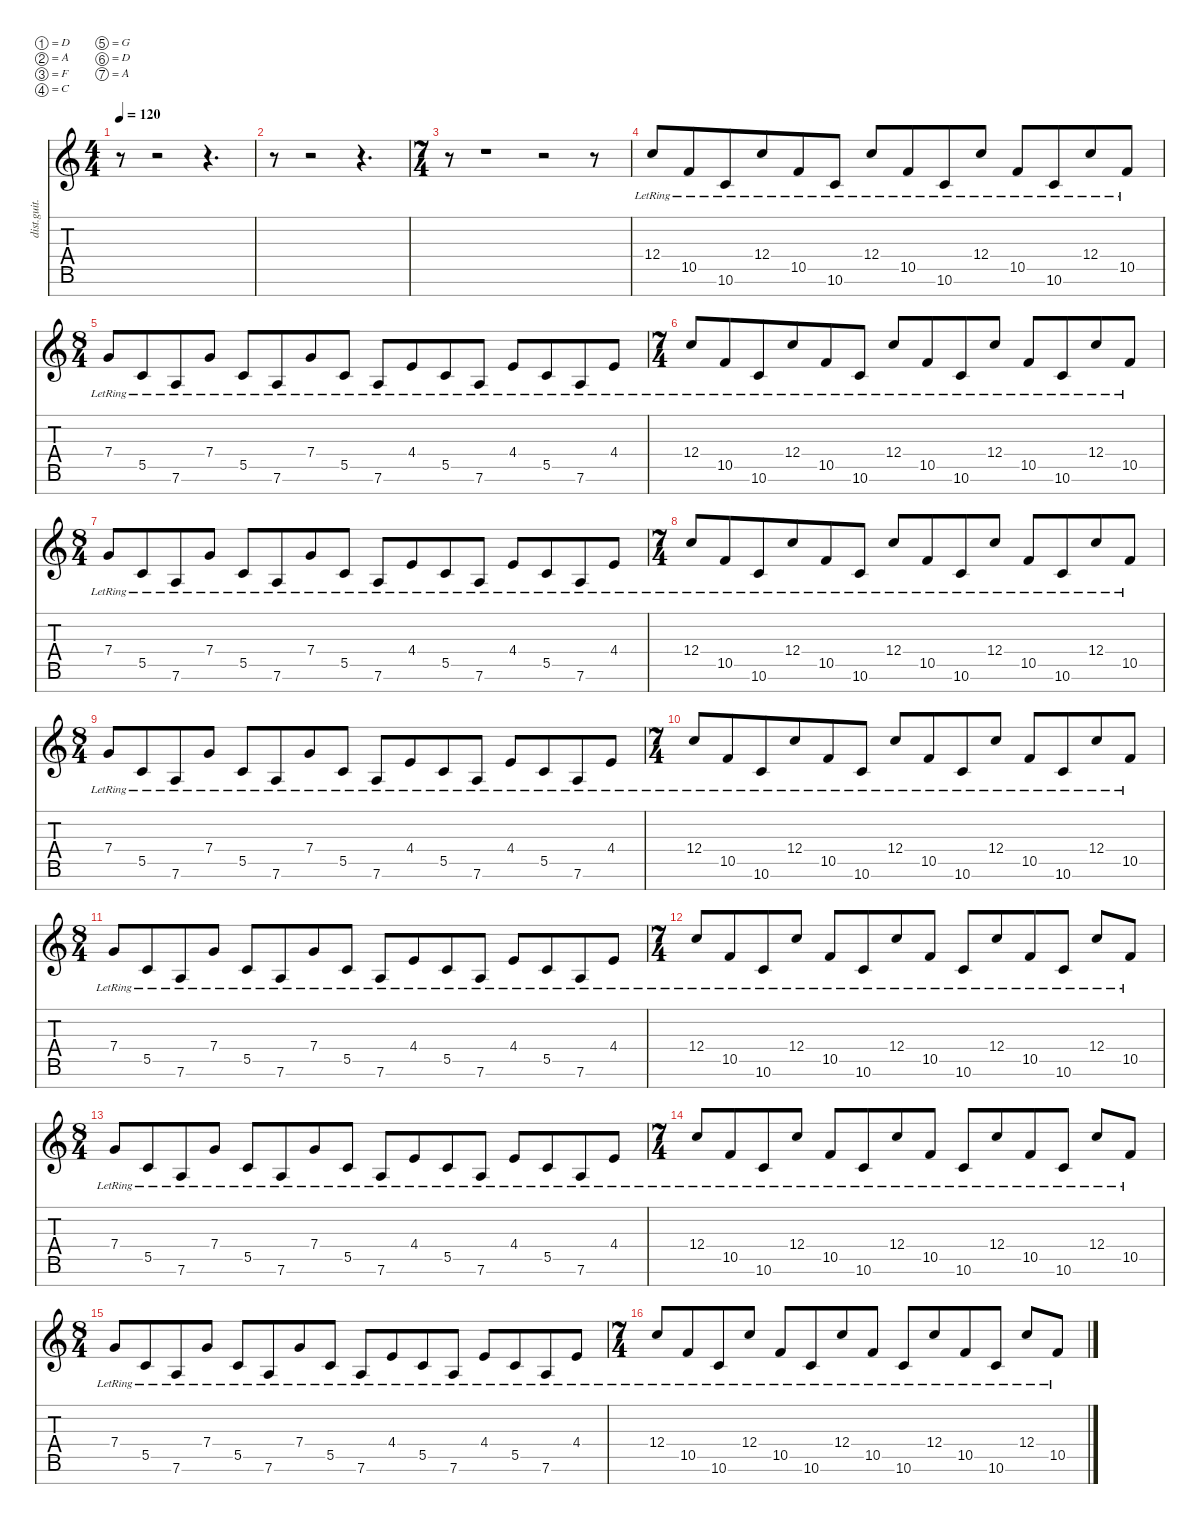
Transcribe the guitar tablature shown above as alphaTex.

\defaultSystemsLayout 4
\hideDynamics
\bracketExtendMode nobrackets
\otherSystemsTrackNameOrientation horizontal
\track ("Guitar 1" "dist.guit.") {instrument distortionguitar}
\staff {score tabs}
\tuning (D4 A3 F3 C3 G2 D2 A1)
\ts (4 4)
\tempo 120
\clef g2
\ks c
r.8{dy f beam Down} r.2{beam Down} r.4{d beam Down} |
r.8{beam Down} r.2{beam Down} r.4{d beam Down} |
\ts (7 4)
\beaming (8 6 4 4)
r.8{beam Down} r.1{beam Down} r.2{beam Down} r.8{beam Down} |
12.4{lr}.8{instrument acousticguitarsteel beam Up} 10.5{lr}.8{beam Up} 10.6{lr}.8{beam Up} 12.4{lr}.8{beam Up} 10.5{lr}.8{beam Up} 10.6{lr}.8{beam Up} 12.4{lr}.8{beam Up} 10.5{lr}.8{beam Up} 10.6{lr}.8{beam Up} 12.4{lr}.8{beam Up} 10.5{lr}.8{beam Up} 10.6{lr}.8{beam Up} 12.4{lr}.8{beam Up} 10.5{lr}.8{beam Up} |
\ts (8 4)
\beaming (8 4 4 4 4)
7.4{lr}.8{beam Up} 5.5{lr}.8{beam Up} 7.6{lr}.8{beam Up} 7.4{lr}.8{beam Up} 5.5{lr}.8{beam Up} 7.6{lr}.8{beam Up} 7.4{lr}.8{beam Up} 5.5{lr}.8{beam Up} 7.6{lr}.8{beam Up} 4.4{lr}.8{beam Up} 5.5{lr}.8{beam Up} 7.6{lr}.8{beam Up} 4.4{lr}.8{beam Up} 5.5{lr}.8{beam Up} 7.6{lr}.8{beam Up} 4.4{lr}.8{beam Up} |
\ts (7 4)
\beaming (8 6 4 4)
12.4{lr}.8{instrument acousticguitarsteel beam Up} 10.5{lr}.8{beam Up} 10.6{lr}.8{beam Up} 12.4{lr}.8{beam Up} 10.5{lr}.8{beam Up} 10.6{lr}.8{beam Up} 12.4{lr}.8{beam Up} 10.5{lr}.8{beam Up} 10.6{lr}.8{beam Up} 12.4{lr}.8{beam Up} 10.5{lr}.8{beam Up} 10.6{lr}.8{beam Up} 12.4{lr}.8{beam Up} 10.5{lr}.8{beam Up} |
\ts (8 4)
\beaming (8 4 4 4 4)
7.4{lr}.8{beam Up} 5.5{lr}.8{beam Up} 7.6{lr}.8{beam Up} 7.4{lr}.8{beam Up} 5.5{lr}.8{beam Up} 7.6{lr}.8{beam Up} 7.4{lr}.8{beam Up} 5.5{lr}.8{beam Up} 7.6{lr}.8{beam Up} 4.4{lr}.8{beam Up} 5.5{lr}.8{beam Up} 7.6{lr}.8{beam Up} 4.4{lr}.8{beam Up} 5.5{lr}.8{beam Up} 7.6{lr}.8{beam Up} 4.4{lr}.8{beam Up} |
\ts (7 4)
\beaming (8 6 4 4)
12.4{lr}.8{instrument acousticguitarsteel beam Up} 10.5{lr}.8{beam Up} 10.6{lr}.8{beam Up} 12.4{lr}.8{beam Up} 10.5{lr}.8{beam Up} 10.6{lr}.8{beam Up} 12.4{lr}.8{beam Up} 10.5{lr}.8{beam Up} 10.6{lr}.8{beam Up} 12.4{lr}.8{beam Up} 10.5{lr}.8{beam Up} 10.6{lr}.8{beam Up} 12.4{lr}.8{beam Up} 10.5{lr}.8{beam Up} |
\ts (8 4)
\beaming (8 4 4 4 4)
7.4{lr}.8{beam Up} 5.5{lr}.8{beam Up} 7.6{lr}.8{beam Up} 7.4{lr}.8{beam Up} 5.5{lr}.8{beam Up} 7.6{lr}.8{beam Up} 7.4{lr}.8{beam Up} 5.5{lr}.8{beam Up} 7.6{lr}.8{beam Up} 4.4{lr}.8{beam Up} 5.5{lr}.8{beam Up} 7.6{lr}.8{beam Up} 4.4{lr}.8{beam Up} 5.5{lr}.8{beam Up} 7.6{lr}.8{beam Up} 4.4{lr}.8{beam Up} |
\ts (7 4)
\beaming (8 6 4 4)
12.4{lr}.8{instrument acousticguitarsteel beam Up} 10.5{lr}.8{beam Up} 10.6{lr}.8{beam Up} 12.4{lr}.8{beam Up} 10.5{lr}.8{beam Up} 10.6{lr}.8{beam Up} 12.4{lr}.8{beam Up} 10.5{lr}.8{beam Up} 10.6{lr}.8{beam Up} 12.4{lr}.8{beam Up} 10.5{lr}.8{beam Up} 10.6{lr}.8{beam Up} 12.4{lr}.8{beam Up} 10.5{lr}.8{beam Up} |
\ts (8 4)
\beaming (8 4 4 4 4)
7.4{lr}.8{beam Up} 5.5{lr}.8{beam Up} 7.6{lr}.8{beam Up} 7.4{lr}.8{beam Up} 5.5{lr}.8{beam Up} 7.6{lr}.8{beam Up} 7.4{lr}.8{beam Up} 5.5{lr}.8{beam Up} 7.6{lr}.8{beam Up} 4.4{lr}.8{beam Up} 5.5{lr}.8{beam Up} 7.6{lr}.8{beam Up} 4.4{lr}.8{beam Up} 5.5{lr}.8{beam Up} 7.6{lr}.8{beam Up} 4.4{lr}.8{beam Up} |
\ts (7 4)
\beaming (8 4 4 4 4)
12.4{lr}.8{instrument acousticguitarsteel beam Up} 10.5{lr}.8{beam Up} 10.6{lr}.8{beam Up} 12.4{lr}.8{beam Up} 10.5{lr}.8{beam Up} 10.6{lr}.8{beam Up} 12.4{lr}.8{beam Up} 10.5{lr}.8{beam Up} 10.6{lr}.8{beam Up} 12.4{lr}.8{beam Up} 10.5{lr}.8{beam Up} 10.6{lr}.8{beam Up} 12.4{lr}.8{beam Up} 10.5{lr}.8{beam Up} |
\ts (8 4)
\beaming (8 4 4 4 4)
7.4{lr}.8{beam Up} 5.5{lr}.8{beam Up} 7.6{lr}.8{beam Up} 7.4{lr}.8{beam Up} 5.5{lr}.8{beam Up} 7.6{lr}.8{beam Up} 7.4{lr}.8{beam Up} 5.5{lr}.8{beam Up} 7.6{lr}.8{beam Up} 4.4{lr}.8{beam Up} 5.5{lr}.8{beam Up} 7.6{lr}.8{beam Up} 4.4{lr}.8{beam Up} 5.5{lr}.8{beam Up} 7.6{lr}.8{beam Up} 4.4{lr}.8{beam Up} |
\ts (7 4)
\beaming (8 4 4 4 4)
12.4{lr}.8{instrument acousticguitarsteel beam Up} 10.5{lr}.8{beam Up} 10.6{lr}.8{beam Up} 12.4{lr}.8{beam Up} 10.5{lr}.8{beam Up} 10.6{lr}.8{beam Up} 12.4{lr}.8{beam Up} 10.5{lr}.8{beam Up} 10.6{lr}.8{beam Up} 12.4{lr}.8{beam Up} 10.5{lr}.8{beam Up} 10.6{lr}.8{beam Up} 12.4{lr}.8{beam Up} 10.5{lr}.8{beam Up} |
\ts (8 4)
\beaming (8 4 4 4 4)
7.4{lr}.8{beam Up} 5.5{lr}.8{beam Up} 7.6{lr}.8{beam Up} 7.4{lr}.8{beam Up} 5.5{lr}.8{beam Up} 7.6{lr}.8{beam Up} 7.4{lr}.8{beam Up} 5.5{lr}.8{beam Up} 7.6{lr}.8{beam Up} 4.4{lr}.8{beam Up} 5.5{lr}.8{beam Up} 7.6{lr}.8{beam Up} 4.4{lr}.8{beam Up} 5.5{lr}.8{beam Up} 7.6{lr}.8{beam Up} 4.4{lr}.8{beam Up} |
\ts (7 4)
\beaming (8 4 4 4 4)
12.4{lr}.8{instrument acousticguitarsteel beam Up} 10.5{lr}.8{beam Up} 10.6{lr}.8{beam Up} 12.4{lr}.8{beam Up} 10.5{lr}.8{beam Up} 10.6{lr}.8{beam Up} 12.4{lr}.8{beam Up} 10.5{lr}.8{beam Up} 10.6{lr}.8{beam Up} 12.4{lr}.8{beam Up} 10.5{lr}.8{beam Up} 10.6{lr}.8{beam Up} 12.4{lr}.8{beam Up} 10.5{lr}.8{beam Up}
